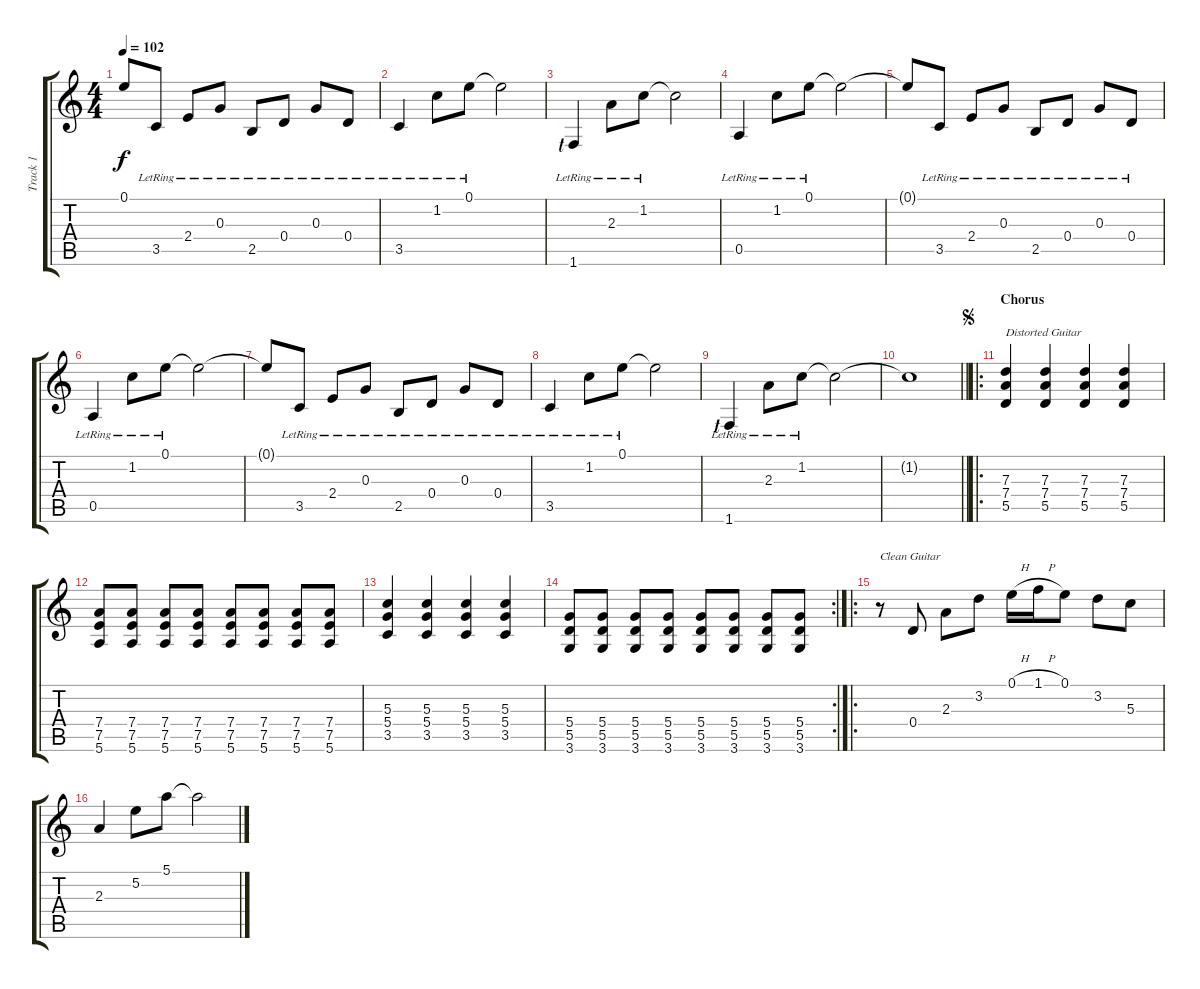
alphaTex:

\track ("Track 1" "Track 1") {instrument acousticguitarsteel}
\staff {score tabs}
\tuning (E4 B3 G3 D3 A2 E2) {hide}
\ts (4 4)
\tempo 102
\clef g2
\ks c
0.1{t}.8{dy f} 3.5{lr}.8 2.4{lr}.8 0.3{lr}.8 2.5{lr}.8 0.4{lr}.8 0.3{lr}.8 0.4{lr}.8 |
3.5{lr}.4 1.2{lr}.8 0.1{lr}.8 0.1{t}.2 |
1.6{lr lf 1}.4 2.3{lr}.8 1.2{lr}.8 1.2{t}.2 |
0.5{lr}.4 1.2{lr}.8 0.1{lr}.8 0.1{t}.2 |
0.1{t}.8 3.5{lr}.8 2.4{lr}.8 0.3{lr}.8 2.5{lr}.8 0.4{lr}.8 0.3{lr}.8 0.4{lr}.8 |
0.5{lr}.4 1.2{lr}.8 0.1{lr}.8 0.1{t}.2 |
0.1{t}.8 3.5{lr}.8 2.4{lr}.8 0.3{lr}.8 2.5{lr}.8 0.4{lr}.8 0.3{lr}.8 0.4{lr}.8 |
3.5{lr}.4 1.2{lr}.8 0.1{lr}.8 0.1{t}.2 |
1.6{lr lf 1}.4 2.3{lr}.8 1.2{lr}.8 1.2{t}.2 |
\barLineRight lightlight
1.2{t}.1 |
\ro
\section ("" "Chorus")
\jump segno
(7.3 7.4 5.5).4{txt "Distorted Guitar"} (7.3 7.4 5.5).4 (7.3 7.4 5.5).4 (7.3 7.4 5.5).4 |
(7.4 7.5 5.6).8 (7.4 7.5 5.6).8 (7.4 7.5 5.6).8 (7.4 7.5 5.6).8 (7.4 7.5 5.6).8 (7.4 7.5 5.6).8 (7.4 7.5 5.6).8 (7.4 7.5 5.6).8 |
(5.3 5.4 3.5).4 (5.3 5.4 3.5).4 (5.3 5.4 3.5).4 (5.3 5.4 3.5).4 |
\rc 2
(5.4 5.5 3.6).8 (5.4 5.5 3.6).8 (5.4 5.5 3.6).8 (5.4 5.5 3.6).8 (5.4 5.5 3.6).8 (5.4 5.5 3.6).8 (5.4 5.5 3.6).8 (5.4 5.5 3.6).8 |
\ro
r.8{txt "Clean Guitar"} 0.4.8 2.3.8 3.2.8 0.1{h}.16 1.1{h}.16 0.1.8 3.2.8 5.3.8 |
2.3.4 5.2.8 5.1.8 5.1{t}.2
